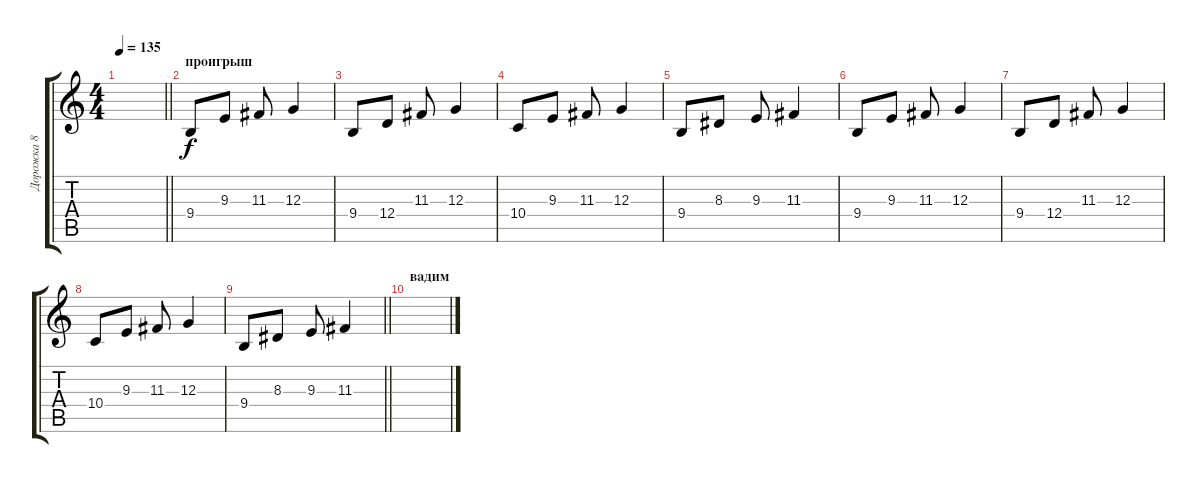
\track ("Дорожка 8" "Дорожка 8") {instrument stringensemble1}
\staff {score tabs}
\tuning (E4 B3 G3 D3 A2 E2) {hide}
\ts (4 4)
\tempo 135
\clef g2
\barLineRight lightlight
\ks c
|
\section ("" "проигрыш")
9.4.8 9.3.8 11.3.8 12.3.4 |
9.4.8 12.4.8 11.3.8 12.3.4 |
10.4.8 9.3.8 11.3.8 12.3.4 |
9.4.8 8.3.8 9.3.8 11.3.4 |
9.4.8 9.3.8 11.3.8 12.3.4 |
9.4.8 12.4.8 11.3.8 12.3.4 |
10.4.8 9.3.8 11.3.8 12.3.4 |
\barLineRight lightlight
9.4.8 8.3.8 9.3.8 11.3.4 |
\section ("" "вадим")
